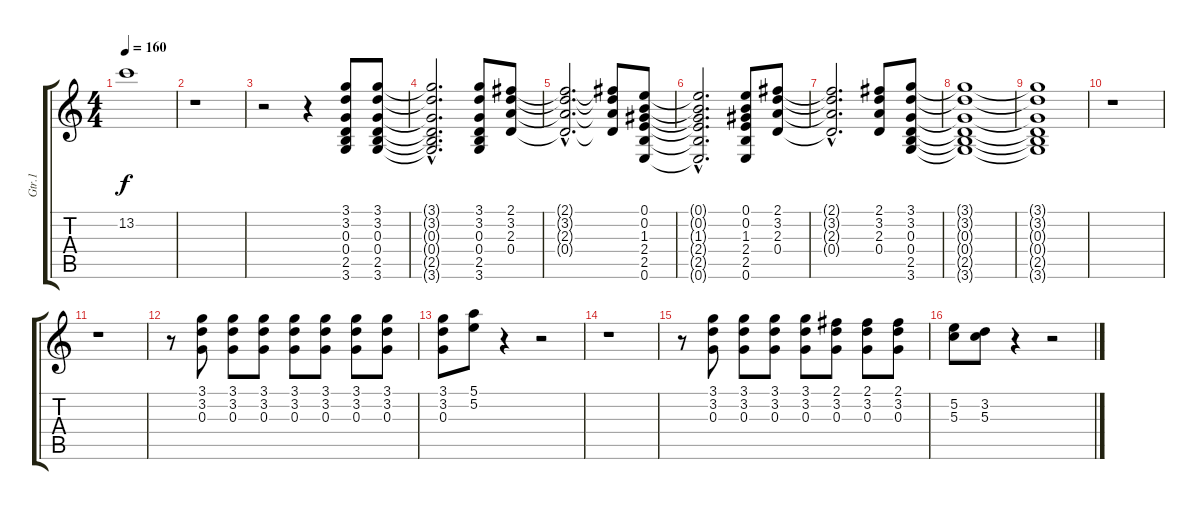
\track ("Gtr.1" "Gtr.1") {instrument distortionguitar}
\staff {score tabs}
\tuning (E4 B3 G3 D3 A2 E2) {hide}
\ts (4 4)
\tempo 160
\clef g2
\ks c
13.2{t}.1{dy f} |
r.1 |
r.2 r.4 (3.1 3.2 0.3 0.4 2.5 3.6).8 (3.1 3.2 0.3 0.4 2.5 3.6).8 |
(3.1{hac t} 3.2{hac t} 0.3{hac t} 0.4{hac t} 2.5{hac t} 3.6{hac t}).2{d} (3.1 3.2 0.3 0.4 2.5 3.6).8 (2.1 3.2 2.3 0.4).8 |
(2.1{hac t} 3.2{hac t} 2.3{hac t} 0.4{hac t}).2{d} (2.1{t} 3.2{t} 2.3{t} 0.4{t}).8 (0.1 0.2 1.3 2.4 2.5 0.6).8 |
(0.1{hac t} 0.2{hac t} 1.3{hac t} 2.4{hac t} 2.5{hac t} 0.6{hac t}).2{d} (0.1 0.2 1.3 2.4 2.5 0.6).8 (2.1 3.2 2.3 0.4).8 |
(2.1{hac t} 3.2{hac t} 2.3{hac t} 0.4{hac t}).2{d} (2.1 3.2 2.3 0.4).8 (3.1 3.2 0.3 0.4 2.5 3.6).8 |
(3.1{t} 3.2{t} 0.3{t} 0.4{t} 2.5{t} 3.6{t}).1 |
(3.1{t} 3.2{t} 0.3{t} 0.4{t} 2.5{t} 3.6{t}).1 |
r.1 |
r.1 |
r.8 (3.1 3.2 0.3).8 (3.1 3.2 0.3).8 (3.1 3.2 0.3).8 (3.1 3.2 0.3).8 (3.1 3.2 0.3).8 (3.1 3.2 0.3).8 (3.1 3.2 0.3).8 |
(3.1 3.2 0.3).8 (5.1 5.2).8 r.4 r.2 |
r.1 |
r.8 (3.1 3.2 0.3).8 (3.1 3.2 0.3).8 (3.1 3.2 0.3).8 (3.1 3.2 0.3).8 (2.1 3.2 0.3).8 (2.1 3.2 0.3).8 (2.1 3.2 0.3).8 |
(5.2 5.3).8 (3.2 5.3).8 r.4 r.2
